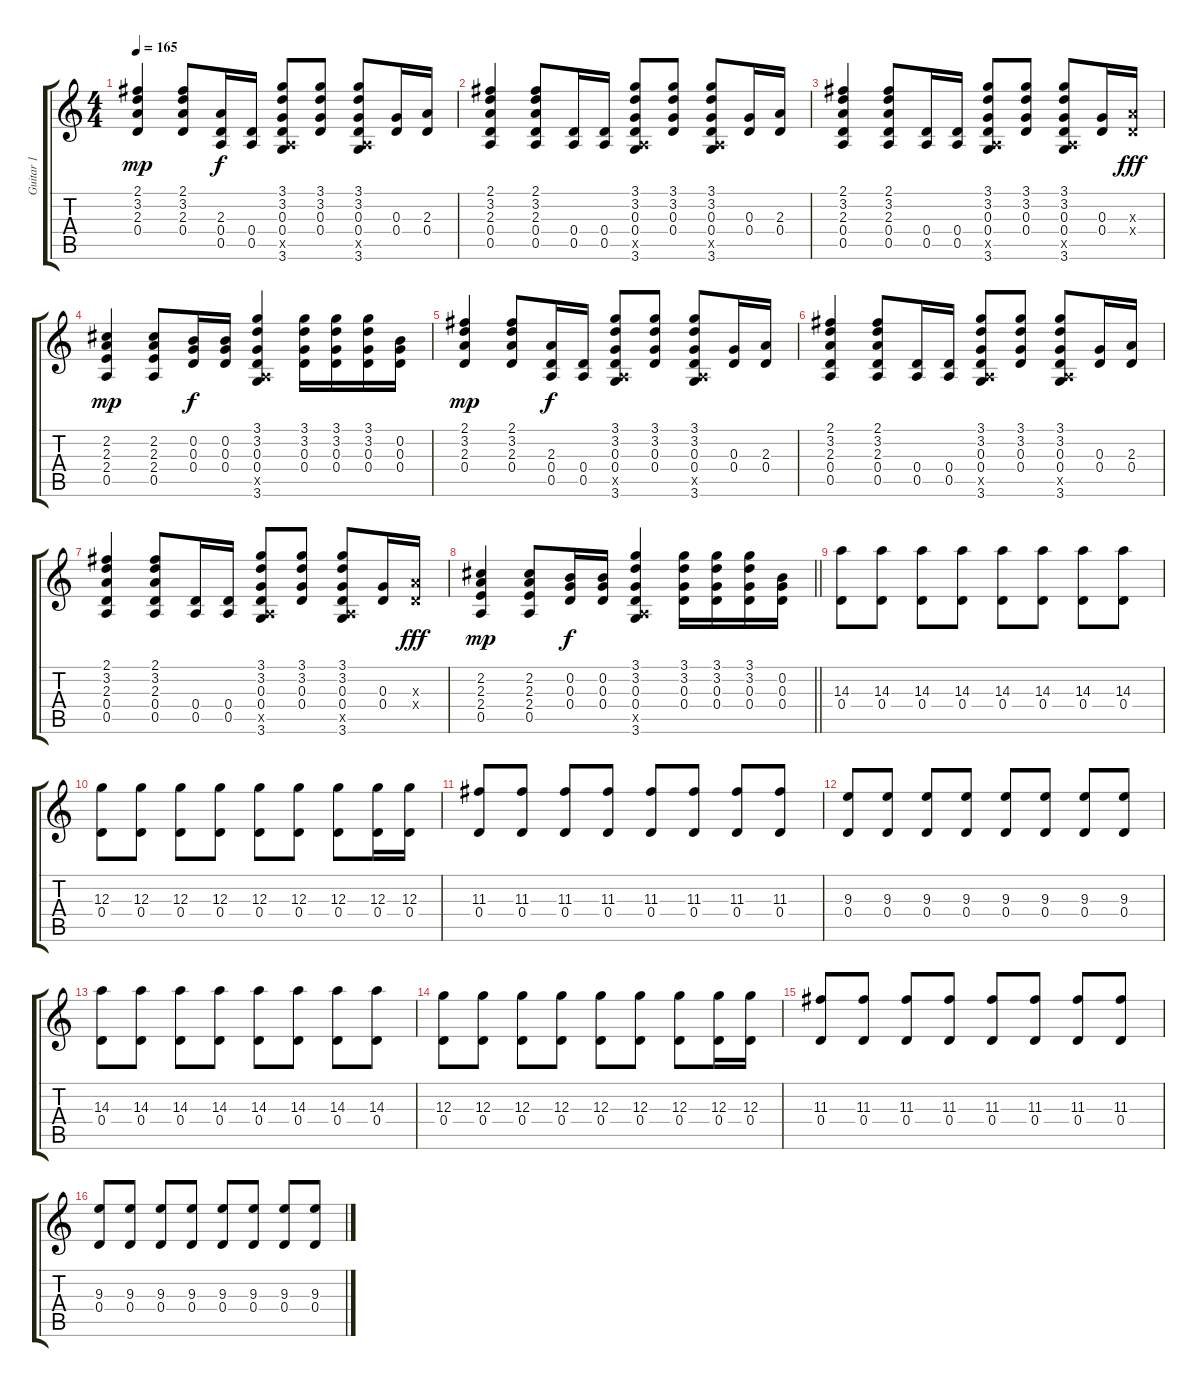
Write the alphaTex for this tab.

\track ("Guitar 1" "Guitar 1") {instrument overdrivenguitar}
\staff {score tabs}
\tuning (E4 B3 G3 D3 A2 E2) {hide}
\ts (4 4)
\tempo 165
\clef g2
\ks c
(2.1 3.2 2.3 0.4).4{dy mp} (2.1 3.2 2.3 0.4).8 (2.3 0.4 0.5).16{dy f} (0.4 0.5).16 (3.1 3.2 0.3 0.4 0.5{x} 3.6).8 (3.1 3.2 0.3 0.4).8 (3.1 3.2 0.3 0.4 0.5{x} 3.6).8 (0.3 0.4).16 (2.3 0.4).16 |
(2.1 3.2 2.3 0.4 0.5).4 (2.1 3.2 2.3 0.4 0.5).8 (0.4 0.5).16 (0.4 0.5).16 (3.1 3.2 0.3 0.4 0.5{x} 3.6).8 (3.1 3.2 0.3 0.4).8 (3.1 3.2 0.3 0.4 0.5{x} 3.6).8 (0.3 0.4).16 (2.3 0.4).16 |
(2.1 3.2 2.3 0.4 0.5).4 (2.1 3.2 2.3 0.4 0.5).8 (0.4 0.5).16 (0.4 0.5).16 (3.1 3.2 0.3 0.4 0.5{x} 3.6).8 (3.1 3.2 0.3 0.4).8 (3.1 3.2 0.3 0.4 0.5{x} 3.6).8 (0.3 0.4).16 (2.3{x} 0.4{x}).16{dy fff} |
(2.2 2.3 2.4 0.5).4{dy mp} (2.2 2.3 2.4 0.5).8 (0.2 0.3 0.4).16{dy f} (0.2 0.3 0.4).16 (3.1 3.2 0.3 0.4 0.5{x} 3.6).4 (3.1 3.2 0.3 0.4).16 (3.1 3.2 0.3 0.4).16 (3.1 3.2 0.3 0.4).16 (0.2 0.3 0.4).16 |
(2.1 3.2 2.3 0.4).4{dy mp} (2.1 3.2 2.3 0.4).8 (2.3 0.4 0.5).16{dy f} (0.4 0.5).16 (3.1 3.2 0.3 0.4 0.5{x} 3.6).8 (3.1 3.2 0.3 0.4).8 (3.1 3.2 0.3 0.4 0.5{x} 3.6).8 (0.3 0.4).16 (2.3 0.4).16 |
(2.1 3.2 2.3 0.4 0.5).4 (2.1 3.2 2.3 0.4 0.5).8 (0.4 0.5).16 (0.4 0.5).16 (3.1 3.2 0.3 0.4 0.5{x} 3.6).8 (3.1 3.2 0.3 0.4).8 (3.1 3.2 0.3 0.4 0.5{x} 3.6).8 (0.3 0.4).16 (2.3 0.4).16 |
(2.1 3.2 2.3 0.4 0.5).4 (2.1 3.2 2.3 0.4 0.5).8 (0.4 0.5).16 (0.4 0.5).16 (3.1 3.2 0.3 0.4 0.5{x} 3.6).8 (3.1 3.2 0.3 0.4).8 (3.1 3.2 0.3 0.4 0.5{x} 3.6).8 (0.3 0.4).16 (2.3{x} 0.4{x}).16{dy fff} |
\barLineRight lightlight
(2.2 2.3 2.4 0.5).4{dy mp} (2.2 2.3 2.4 0.5).8 (0.2 0.3 0.4).16{dy f} (0.2 0.3 0.4).16 (3.1 3.2 0.3 0.4 0.5{x} 3.6).4 (3.1 3.2 0.3 0.4).16 (3.1 3.2 0.3 0.4).16 (3.1 3.2 0.3 0.4).16 (0.2 0.3 0.4).16 |
(14.3 0.4).8 (14.3 0.4).8 (14.3 0.4).8 (14.3 0.4).8 (14.3 0.4).8 (14.3 0.4).8 (14.3 0.4).8 (14.3 0.4).8 |
(12.3 0.4).8 (12.3 0.4).8 (12.3 0.4).8 (12.3 0.4).8 (12.3 0.4).8 (12.3 0.4).8 (12.3 0.4).8 (12.3 0.4).16 (12.3 0.4).16 |
(11.3 0.4).8 (11.3 0.4).8 (11.3 0.4).8 (11.3 0.4).8 (11.3 0.4).8 (11.3 0.4).8 (11.3 0.4).8 (11.3 0.4).8 |
(9.3 0.4).8 (9.3 0.4).8 (9.3 0.4).8 (9.3 0.4).8 (9.3 0.4).8 (9.3 0.4).8 (9.3 0.4).8 (9.3 0.4).8 |
(14.3 0.4).8 (14.3 0.4).8 (14.3 0.4).8 (14.3 0.4).8 (14.3 0.4).8 (14.3 0.4).8 (14.3 0.4).8 (14.3 0.4).8 |
(12.3 0.4).8 (12.3 0.4).8 (12.3 0.4).8 (12.3 0.4).8 (12.3 0.4).8 (12.3 0.4).8 (12.3 0.4).8 (12.3 0.4).16 (12.3 0.4).16 |
(11.3 0.4).8 (11.3 0.4).8 (11.3 0.4).8 (11.3 0.4).8 (11.3 0.4).8 (11.3 0.4).8 (11.3 0.4).8 (11.3 0.4).8 |
(9.3 0.4).8 (9.3 0.4).8 (9.3 0.4).8 (9.3 0.4).8 (9.3 0.4).8 (9.3 0.4).8 (9.3 0.4).8 (9.3 0.4).8
